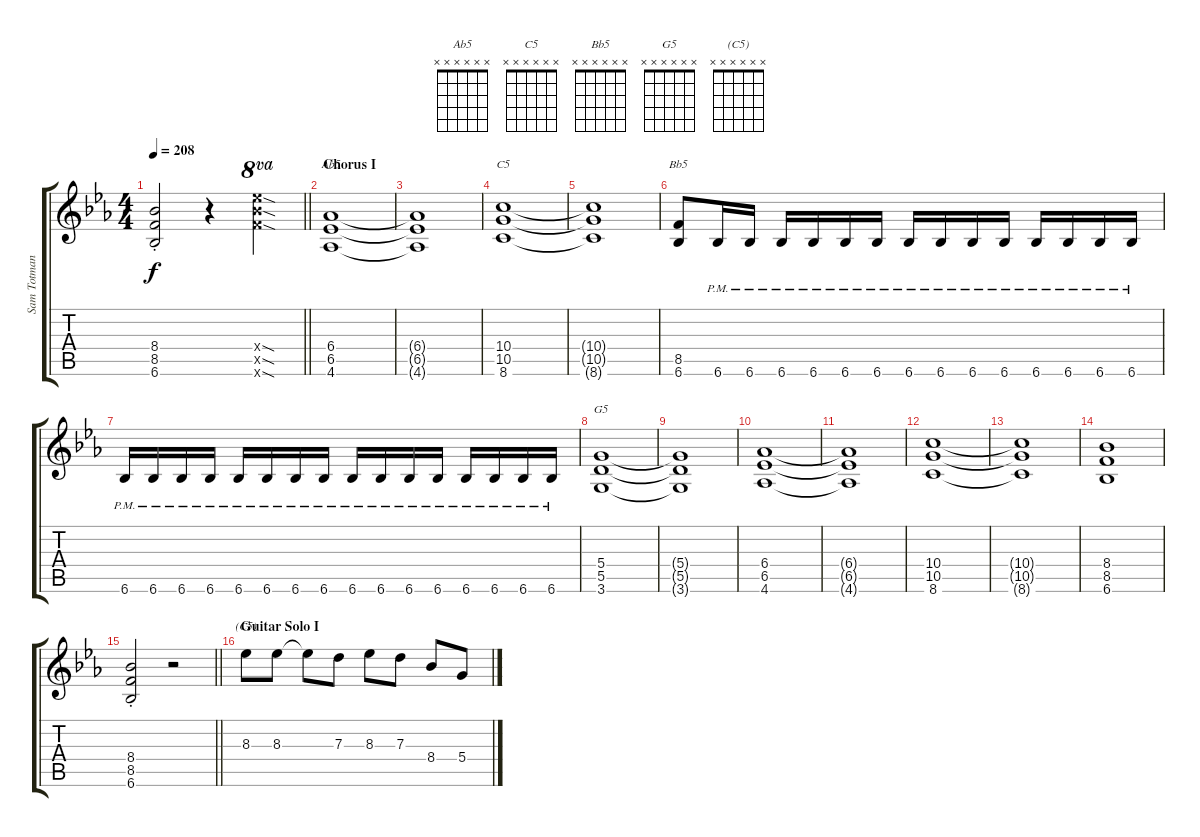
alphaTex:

\track ("Sam Totman (Lead 2 and Rhythm)" "Sam Totman") {instrument distortionguitar}
\staff {score tabs}
\tuning (E4 B3 G3 D3 A2 E2) {hide}
\chord ("Ab5" x x x x x x)
\chord ("C5" x x x x x x)
\chord ("Bb5" x x x x x x)
\chord ("G5" x x x x x x)
\chord ("(C5)" x x x x x x)
\ts (4 4)
\tempo 208
\clef g2
\barLineRight lightlight
\ks eb
(8.4{st} 8.5{st} 6.6{st}).2{dy f} r.4 (25.4{sod x} 25.5{sod x} 25.6{sod x}).4{ot 8va} |
\section ("" "Chorus I")
(6.4 6.5 4.6).1{ch "Ab5"} |
(6.4{t} 6.5{t} 4.6{t}).1 |
(10.4 10.5 8.6).1{ch "C5"} |
(10.4{t} 10.5{t} 8.6{t}).1 |
(8.5 6.6).8{ch "Bb5"} 6.6{pm}.16 6.6{pm}.16 6.6{pm}.16 6.6{pm}.16 6.6{pm}.16 6.6{pm}.16 6.6{pm}.16 6.6{pm}.16 6.6{pm}.16 6.6{pm}.16 6.6{pm}.16 6.6{pm}.16 6.6{pm}.16 6.6{pm}.16 |
6.6{pm}.16 6.6{pm}.16 6.6{pm}.16 6.6{pm}.16 6.6{pm}.16 6.6{pm}.16 6.6{pm}.16 6.6{pm}.16 6.6{pm}.16 6.6{pm}.16 6.6{pm}.16 6.6{pm}.16 6.6{pm}.16 6.6{pm}.16 6.6{pm}.16 6.6{pm}.16 |
(5.4 5.5 3.6).1{ch "G5"} |
(5.4{t} 5.5{t} 3.6{t}).1 |
(6.4 6.5 4.6).1 |
(6.4{t} 6.5{t} 4.6{t}).1 |
(10.4 10.5 8.6).1 |
(10.4{t} 10.5{t} 8.6{t}).1 |
(8.4 8.5 6.6).1 |
\barLineRight lightlight
(8.4{st} 8.5{st} 6.6{st}).2 r.2 |
\section ("" "Guitar Solo I")
8.3.8{ch "(C5)"} 8.3.8 8.3{t}.8 7.3.8 8.3.8 7.3.8 8.4.8 5.4.8
